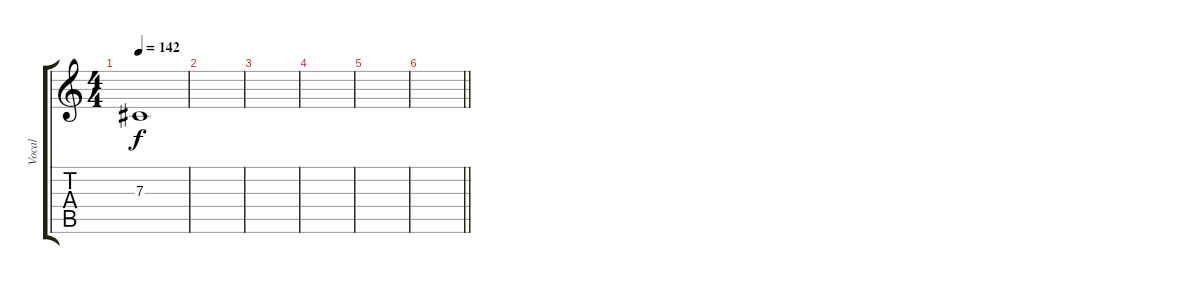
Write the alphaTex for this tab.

\track ("Vocal" "Vocal") {instrument clarinet}
\staff {score tabs}
\tuning (Eb4 Bb3 Gb3 Db3 Ab2 Eb2) {hide}
\ts (4 4)
\tempo 142
\clef g2
\ks c
7.3{t}.1{dy f} |
|
|
|
|
\barLineRight lightlight
